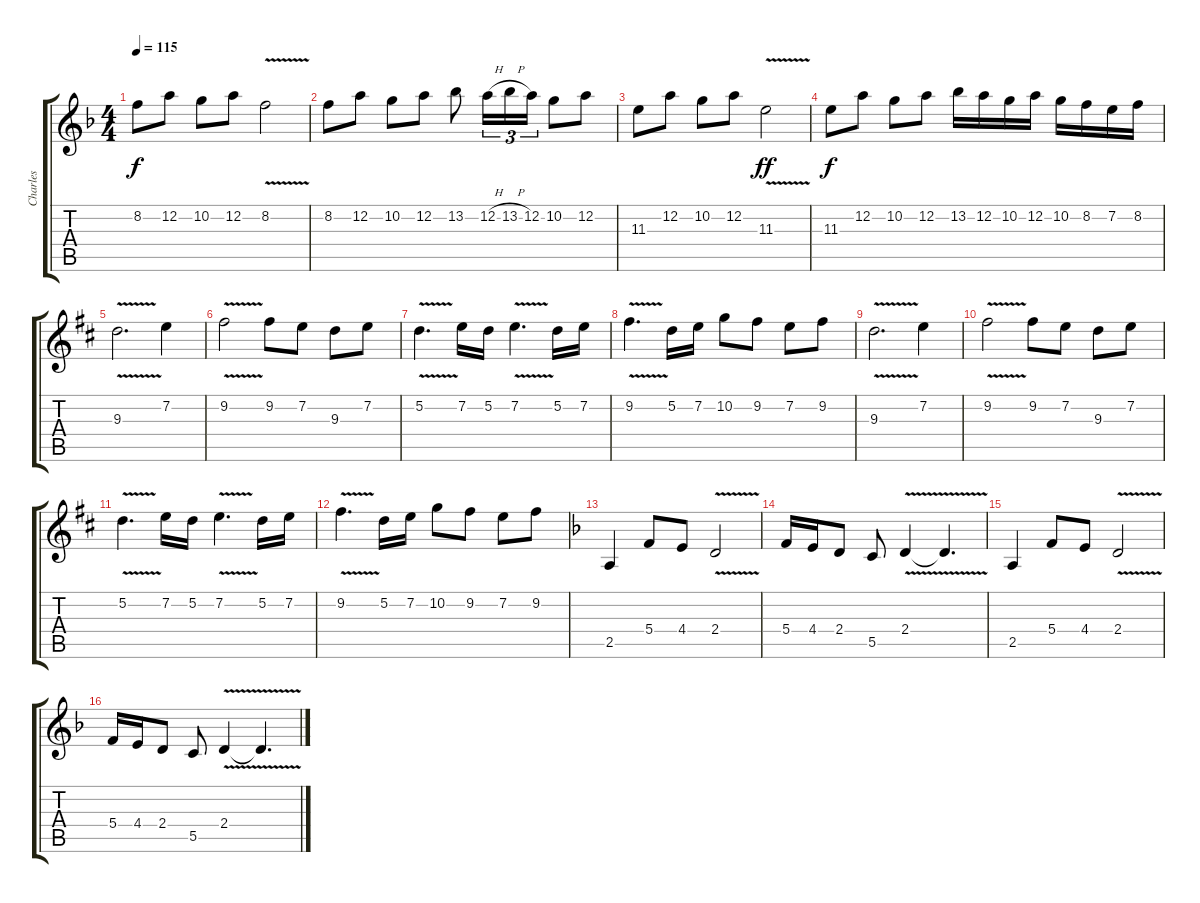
\track ("Charles" "Charles") {instrument distortionguitar}
\staff {score tabs}
\tuning (D4 A3 F3 C3 G2 D2) {hide}
\ts (4 4)
\tempo 115
\clef g2
\ks dminor
8.2.8{dy f} 12.2.8 10.2.8 12.2.8 8.2{v}.2 |
8.2.8 12.2.8 10.2.8 12.2.8 13.2.8 12.2{h}.16{tu (3 2)} 13.2{h}.16{tu (3 2)} 12.2.16{tu (3 2)} 10.2.8 12.2.8 |
11.3.8 12.2.8 10.2.8 12.2.8 11.3{v}.2{dy ff} |
11.3.8{dy f} 12.2.8 10.2.8 12.2.8 13.2.16 12.2.16 10.2.16 12.2.16 10.2.16 8.2.16 7.2.16 8.2.16 |
\ks bminor
9.3{v}.2{d} 7.2.4 |
9.2{v}.2 9.2.8 7.2.8 9.3.8 7.2.8 |
5.2{v}.4{d} 7.2.16 5.2.16 7.2{v}.4{d} 5.2.16 7.2.16 |
9.2{v}.4{d} 5.2.16 7.2.16 10.2.8 9.2.8 7.2.8 9.2.8 |
9.3{v}.2{d} 7.2.4 |
9.2{v}.2 9.2.8 7.2.8 9.3.8 7.2.8 |
5.2{v}.4{d} 7.2.16 5.2.16 7.2{v}.4{d} 5.2.16 7.2.16 |
9.2{v}.4{d} 5.2.16 7.2.16 10.2.8 9.2.8 7.2.8 9.2.8 |
\ks dminor
2.5.4 5.4.8 4.4.8 2.4{v}.2 |
5.4.16 4.4.16 2.4.8 5.5.8 2.4{v}.4 2.4{t}.4{d} |
2.5.4 5.4.8 4.4.8 2.4{v}.2 |
5.4.16 4.4.16 2.4.8 5.5.8 2.4{v}.4 2.4{t}.4{d}
